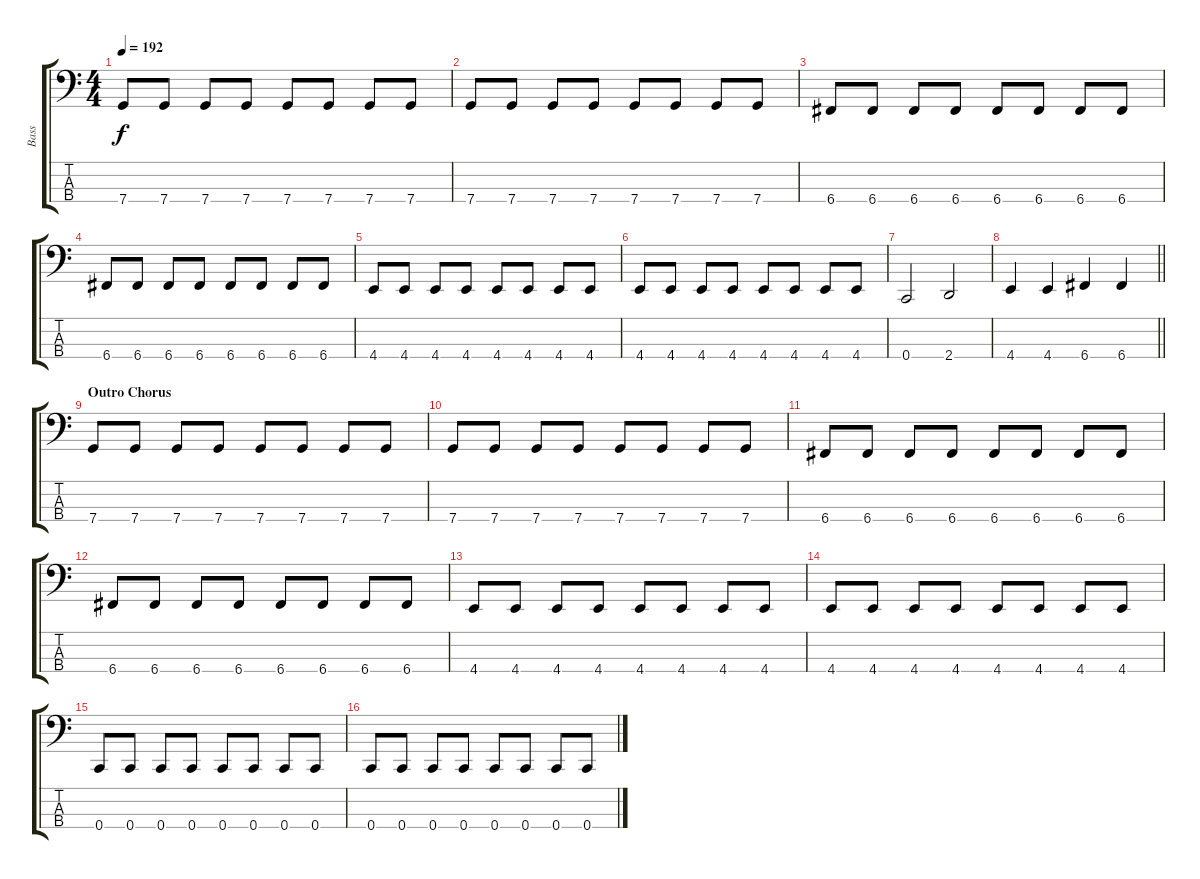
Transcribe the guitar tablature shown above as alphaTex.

\track ("Bass" "Bass") {instrument electricbasspick}
\staff {score tabs}
\tuning (F2 C2 G1 C1) {hide}
\ts (4 4)
\tempo 192
\clef f4
\ks aminor
7.4.8{dy f} 7.4.8 7.4.8 7.4.8 7.4.8 7.4.8 7.4.8 7.4.8 |
7.4.8 7.4.8 7.4.8 7.4.8 7.4.8 7.4.8 7.4.8 7.4.8 |
6.4.8 6.4.8 6.4.8 6.4.8 6.4.8 6.4.8 6.4.8 6.4.8 |
6.4.8 6.4.8 6.4.8 6.4.8 6.4.8 6.4.8 6.4.8 6.4.8 |
4.4.8 4.4.8 4.4.8 4.4.8 4.4.8 4.4.8 4.4.8 4.4.8 |
4.4.8 4.4.8 4.4.8 4.4.8 4.4.8 4.4.8 4.4.8 4.4.8 |
0.4.2 2.4.2 |
\barLineRight lightlight
4.4.4 4.4.4 6.4.4 6.4.4 |
\section ("" "Outro Chorus")
7.4.8 7.4.8 7.4.8 7.4.8 7.4.8 7.4.8 7.4.8 7.4.8 |
7.4.8 7.4.8 7.4.8 7.4.8 7.4.8 7.4.8 7.4.8 7.4.8 |
6.4.8 6.4.8 6.4.8 6.4.8 6.4.8 6.4.8 6.4.8 6.4.8 |
6.4.8 6.4.8 6.4.8 6.4.8 6.4.8 6.4.8 6.4.8 6.4.8 |
4.4.8 4.4.8 4.4.8 4.4.8 4.4.8 4.4.8 4.4.8 4.4.8 |
4.4.8 4.4.8 4.4.8 4.4.8 4.4.8 4.4.8 4.4.8 4.4.8 |
0.4.8 0.4.8 0.4.8 0.4.8 0.4.8 0.4.8 0.4.8 0.4.8 |
0.4.8 0.4.8 0.4.8 0.4.8 0.4.8 0.4.8 0.4.8 0.4.8
